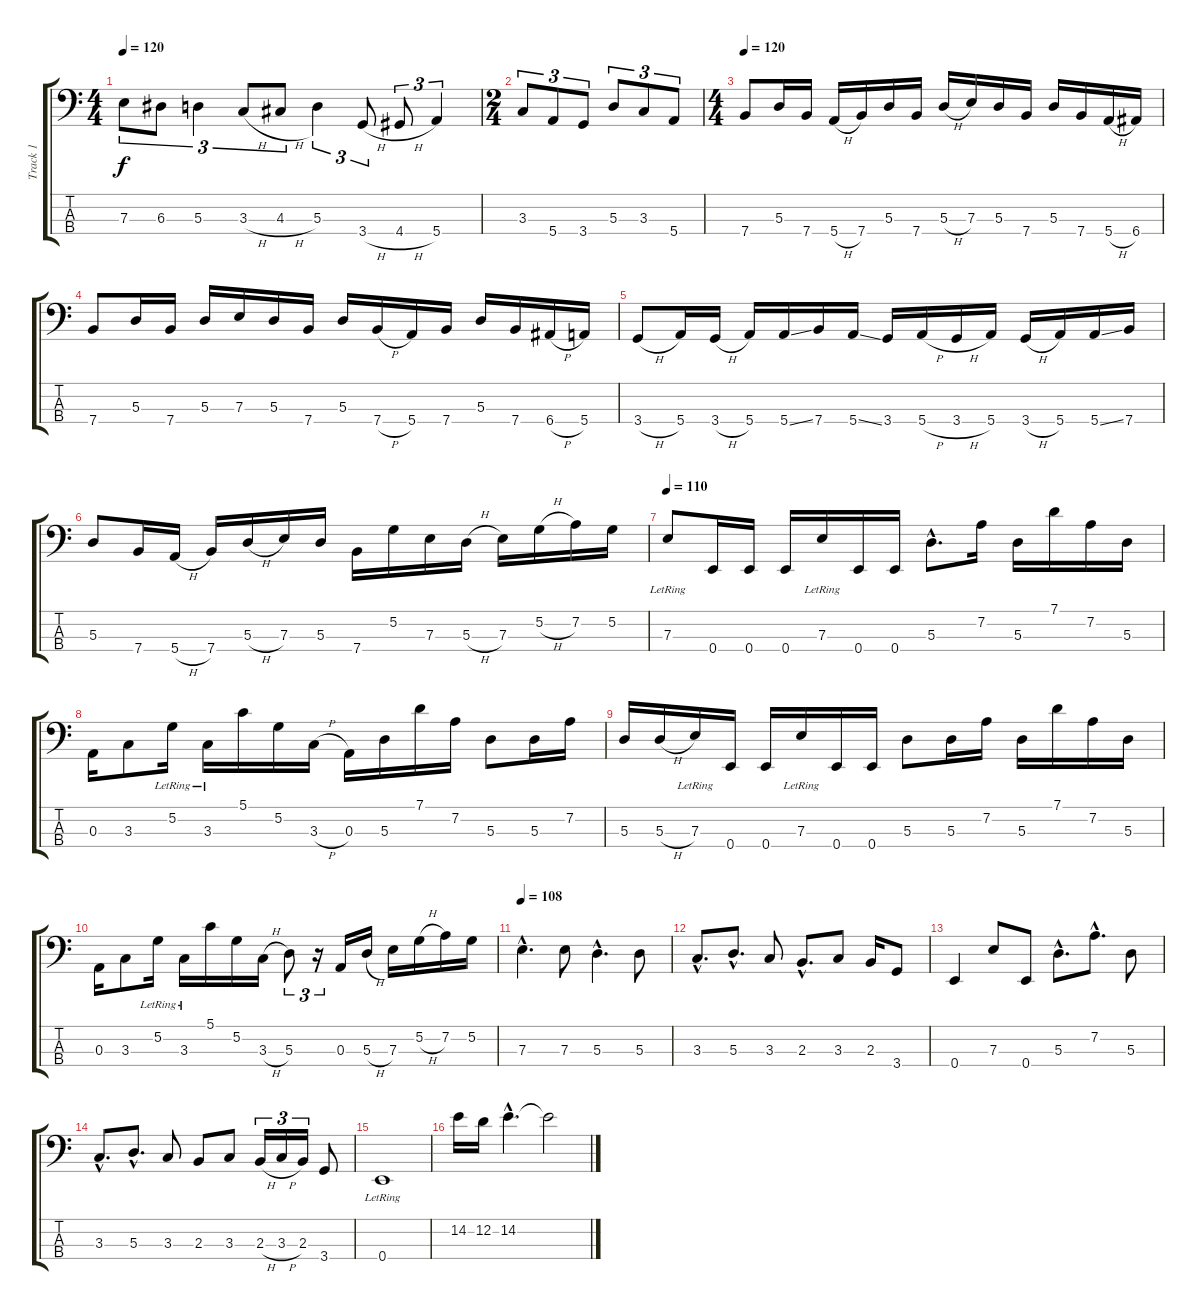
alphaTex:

\track ("Track 1" "Track 1") {instrument electricbasspick}
\staff {score tabs}
\tuning (G2 D2 A1 E1) {hide}
\ts (4 4)
\tempo 120
\clef f4
\ks c
7.3.8{tu (3 2) dy f} 6.3.8{tu (3 2)} 5.3.4{tu (3 2)} 3.3{h}.8{tu (3 2)} 4.3{h}.8{tu (3 2)} 5.3.4{tu (3 2)} 3.4{h}.8{tu (3 2)} 4.4{h}.8{tu (3 2)} 5.4.4{tu (3 2)} |
\ts (2 4)
3.3.8{tu (3 2)} 5.4.8{tu (3 2)} 3.4.8{tu (3 2)} 5.3.8{tu (3 2)} 3.3.8{tu (3 2)} 5.4.8{tu (3 2)} |
\ts (4 4)
\section ("" "")
\tempo 120
7.4.8 5.3.16 7.4.16 5.4{h}.16 7.4.16 5.3.16 7.4.16 5.3{h}.16 7.3.16 5.3.16 7.4.16 5.3.16 7.4.16 5.4{h}.16 6.4.16 |
7.4.8 5.3.16 7.4.16 5.3.16 7.3.16 5.3.16 7.4.16 5.3.16 7.4{h}.16 5.4.16 7.4.16 5.3.16 7.4.16 6.4{h}.16 5.4.16 |
3.4{h}.8 5.4.16 3.4{h}.16 5.4.16 5.4{ss}.16 7.4.16 5.4{ss}.16 3.4.16 5.4{h}.16 3.4{h}.16 5.4.16 3.4{h}.16 5.4.16 5.4{ss}.16 7.4.16 |
5.3.8 7.4.16 5.4{h}.16 7.4.16 5.3{h}.16 7.3.16 5.3.16 7.4.16 5.2.16 7.3.16 5.3{h}.16 7.3.16 5.2{h}.16 7.2.16 5.2.16 |
\tempo 110
7.3{lr}.8 0.4.16 0.4.16 0.4.16 7.3{lr}.16 0.4.16 0.4.16 5.3{hac}.8{d} 7.2.16 5.3.16 7.1.16 7.2.16 5.3.16 |
0.3.16 3.3.8 5.2{lr}.16 3.3{lr}.16 5.1.16 5.2.16 3.3{h}.16 0.3.16 5.3.16 7.1.16 7.2.16 5.3.8 5.3.16 7.2.16 |
5.3.16 5.3{h}.16 7.3{lr}.16 0.4.16 0.4.16 7.3{lr}.16 0.4.16 0.4.16 5.3.8 5.3.16 7.2.16 5.3.16 7.1.16 7.2.16 5.3.16 |
0.3.16 3.3.8 5.2{lr}.16 3.3{lr}.16 5.1.16 5.2.16 3.3{h}.16 5.3.8{tu (3 2)} r.16{tu (3 2)} 0.3.16 5.3{h}.16 7.3.16 5.2{h}.16 7.2.16 5.2.16 |
\section ("" "")
\tempo 108
7.3{hac}.4{d} 7.3.8 5.3{hac}.4{d} 5.3.8 |
3.3{hac}.8{d} 5.3{hac}.8{d} 3.3.8 2.3{hac}.8{d} 3.3.8 2.3.16 3.4.8 |
0.4.4 7.3.8 0.4.8 5.3{hac}.8{d} 7.2{hac}.8{d} 5.3.8 |
3.3{hac}.8{d} 5.3{hac}.8{d} 3.3.8 2.3.8 3.3.8 2.3{h}.16{tu (3 2)} 3.3{h}.16{tu (3 2)} 2.3.16{tu (3 2)} 3.4.8 |
0.4{lr}.1 |
14.2.16 12.2.16 14.2{hac}.4{d} 14.2{t}.2
